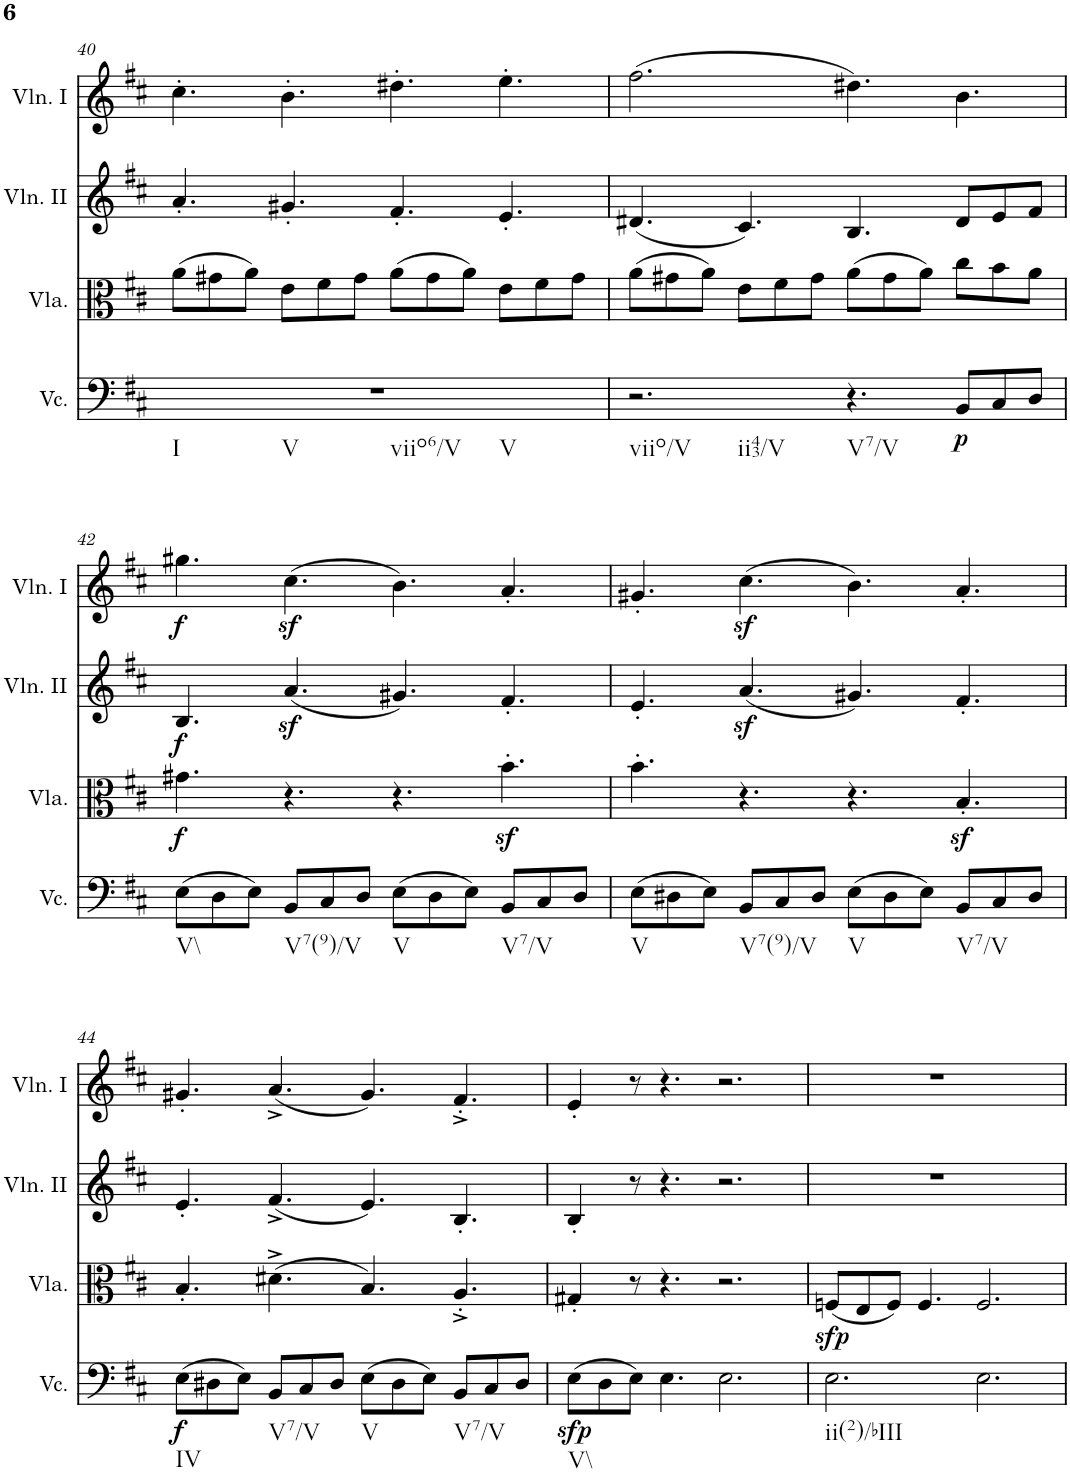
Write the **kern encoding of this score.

**kern	**dynam	**kern	**dynam	**kern	**dynam	**kern	**dynam
*part4	*part4	*part3	*part3	*part2	*part2	*part1	*part1
*staff4	*staff4	*staff3	*staff3	*staff2	*staff2	*staff1	*staff1
*I"Violoncello	*	*I"Viola	*	*I"Violino II	*	*I"Violino I	*
*I'Vc.	*	*I'Vla.	*	*I'Vln. II	*	*I'Vln. I	*
!!LO:PB:g=z
*clefF4	*	*clefC3	*	*clefG2	*	*clefG2	*
*k[f#c#]	*	*k[f#c#]	*	*k[f#c#]	*	*k[f#c#]	*
*M12/8	*	*M12/8	*	*M12/8	*	*M12/8	*
=40	=40	=40	=40	=40	=40	=40	=40
!LO:TX:b:t=I	!	!	!	!	!	!	!
!LO:TX:b:t=V	!	!	!	!	!	!	!
!LO:TX:b:t=viio6/V	!	!	!	!	!	!	!
!LO:TX:b:t=V	!	!	!	!	!	!	!
1.r	.	(8a\L	.	4.a'/	.	4.cc#'\	.
.	.	8g#X\	.	.	.	.	.
.	.	8a\J)	.	.	.	.	.
.	.	8e\L	.	4.g#X'/	.	4.b'\	.
.	.	8f#\	.	.	.	.	.
.	.	8g#\J	.	.	.	.	.
.	.	(8a\L	.	4.f#'/	.	4.dd#X'\	.
.	.	8g#\	.	.	.	.	.
.	.	8a\J)	.	.	.	.	.
.	.	8e\L	.	4.e'/	.	4.ee'\	.
.	.	8f#\	.	.	.	.	.
.	.	8g#\J	.	.	.	.	.
=41	=41	=41	=41	=41	=41	=41	=41
!LO:TX:b:t=viio/V	!	!	!	!	!	!	!
!LO:TX:b:t=ii43/V	!	!	!	!	!	!	!
2.r	.	(8a\L	.	(4.d#X/	.	(2.ff#\	.
.	.	8g#X\	.	.	.	.	.
.	.	8a\J)	.	.	.	.	.
.	.	8e\L	.	4.c#/)	.	.	.
.	.	8f#\	.	.	.	.	.
.	.	8g#\J	.	.	.	.	.
!LO:TX:b:t=V7/V	!	!	!	!	!	!	!
4.r	.	(8a\L	.	4.B/	.	4.dd#X\)	.
.	.	8g#\	.	.	.	.	.
.	.	8a\J)	.	.	.	.	.
!	!LO:DY:b	!	!	!	!	!	!
8BB/L	p	8cc#\L	.	8d#/L	.	4.b\	.
8C#/	.	8b\	.	8e/	.	.	.
8D/J	.	8a\J	.	8f#/J	.	.	.
!!LO:LB:g=z
=42	=42	=42	=42	=42	=42	=42	=42
!LO:TX:b:t=V\\	!	!	!	!	!	!	!
!	!	!	!LO:DY:b	!	!LO:DY:b	!	!LO:DY:b
(8E\L	.	4.g#X\	f	4.B/	f	4.gg#X\	f
8D\	.	.	.	.	.	.	.
8E\J)	.	.	.	.	.	.	.
!LO:TX:b:t=V7(9)/V	!	!	!	!	!	!	!
8BB/L	.	4.r	.	(4.az</	.	(4.cc#z<\	.
8C#/	.	.	.	.	.	.	.
8D/J	.	.	.	.	.	.	.
!LO:TX:b:t=V	!	!	!	!	!	!	!
(8E\L	.	4.r	.	4.g#X/)	.	4.b\)	.
8D\	.	.	.	.	.	.	.
8E\J)	.	.	.	.	.	.	.
!LO:TX:b:t=V7/V	!	!	!	!	!	!	!
8BB/L	.	4.bz<'\	.	4.f#'/	.	4.a'/	.
8C#/	.	.	.	.	.	.	.
8D/J	.	.	.	.	.	.	.
=43	=43	=43	=43	=43	=43	=43	=43
!LO:TX:b:t=V	!	!	!	!	!	!	!
(8E\L	.	4.b'\	.	4.e'/	.	4.g#X'/	.
8D#X\	.	.	.	.	.	.	.
8E\J)	.	.	.	.	.	.	.
!LO:TX:b:t=V7(9)/V	!	!	!	!	!	!	!
8BB/L	.	4.r	.	(4.az</	.	(4.cc#z<\	.
8C#/	.	.	.	.	.	.	.
8D#/J	.	.	.	.	.	.	.
!LO:TX:b:t=V	!	!	!	!	!	!	!
(8E\L	.	4.r	.	4.g#X/)	.	4.b\)	.
8D#\	.	.	.	.	.	.	.
8E\J)	.	.	.	.	.	.	.
!LO:TX:b:t=V7/V	!	!	!	!	!	!	!
8BB/L	.	4.Bz<'/	.	4.f#'/	.	4.a'/	.
8C#/	.	.	.	.	.	.	.
8D#/J	.	.	.	.	.	.	.
!!LO:LB:g=z
=44	=44	=44	=44	=44	=44	=44	=44
!LO:TX:b:t=IV	!	!	!	!	!	!	!
!	!LO:DY:b	!	!	!	!	!	!
(8E\L	f	4.B'/	.	4.e'/	.	4.g#X'/	.
8D#X\	.	.	.	.	.	.	.
8E\J)	.	.	.	.	.	.	.
!LO:TX:b:t=V7/V	!	!	!	!	!	!	!
8BB/L	.	(4.d#X^\	.	(4.f#^/	.	(4.a^/	.
8C#/	.	.	.	.	.	.	.
8D#/J	.	.	.	.	.	.	.
!LO:TX:b:t=V	!	!	!	!	!	!	!
(8E\L	.	4.B/)	.	4.e/)	.	4.g#/)	.
8D#\	.	.	.	.	.	.	.
8E\J)	.	.	.	.	.	.	.
!LO:TX:b:t=V7/V	!	!	!	!	!	!	!
8BB/L	.	4.A'^/	.	4.B'/	.	4.f#'^/	.
8C#/	.	.	.	.	.	.	.
8D#/J	.	.	.	.	.	.	.
=45	=45	=45	=45	=45	=45	=45	=45
!LO:TX:b:t=V\\	!	!	!	!	!	!	!
!	!LO:DY:b	!	!	!	!	!	!
(8E\L	sfp	4G#X'/	.	4B'/	.	4e'/	.
8D\	.	.	.	.	.	.	.
8E\J)	.	8r	.	8r	.	8r	.
4.E\	.	4.r	.	4.r	.	4.r	.
2.E\	.	2.r	.	2.r	.	2.r	.
=46	=46	=46	=46	=46	=46	=46	=46
!LO:TX:b:t=ii(2)/bIII	!	!	!	!	!	!	!
!	!	!	!LO:DY:b	!	!	!	!
2.E\	.	(8Fn/L	sfp	1.r	.	1.r	.
.	.	8E/	.	.	.	.	.
.	.	8F/J)	.	.	.	.	.
.	.	4.F/	.	.	.	.	.
2.E\	.	2.F/	.	.	.	.	.
=	=	=	=	=	=	=	=
*-	*-	*-	*-	*-	*-	*-	*-
